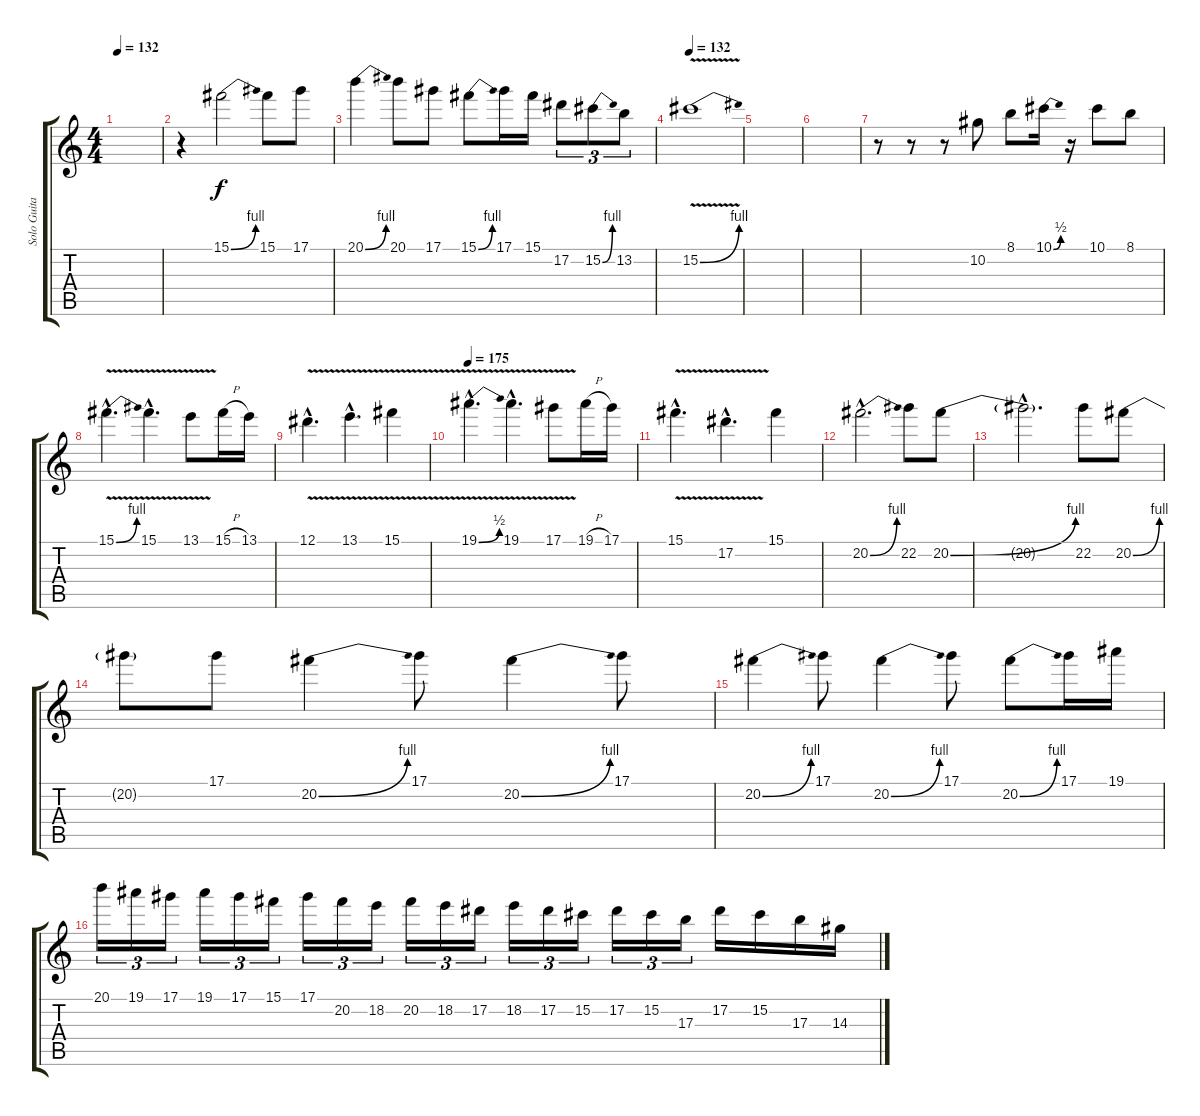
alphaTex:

\track ("Solo Guitar" "Solo Guita") {instrument distortionguitar}
\staff {score tabs}
\tuning (Eb4 Bb3 Gb3 Db3 Ab2 Eb2) {hide}
\ts (4 4)
\tempo 132
\clef g2
\ks c
|
r.4 15.1{be (bend 0 0 60 4)}.2 15.1.8 17.1.8 |
20.1{be (bend 0 0 60 4)}.4 20.1.8 17.1.8 15.1{be (bend 0 0 60 4)}.8 17.1.16 15.1.16 17.2.8{tu (3 2)} 15.2{be (bend 0 0 60 4)}.8{tu (3 2)} 13.2.8{tu (3 2)} |
\tempo 132
15.2{be (bend 0 0 60 4) v}.1 |
|
|
r.8 r.8 r.8 10.2.8 8.1.8 10.1{be (bend 0 0 60 2)}.16 r.16 10.1.8 8.1.8 |
15.1{be (bend 0 0 60 4) v hac}.4{d} 15.1{v hac}.4{d} 13.1{v}.8 15.1{h}.16 13.1.16 |
12.1{v hac}.4{d} 13.1{v hac}.4{d} 15.1{v}.4 |
\tempo 175
19.1{be (bend 0 0 60 2) v hac}.4{d} 19.1{v hac}.4{d} 17.1{v}.8 19.1{h}.16 17.1.16 |
15.1{v hac}.4{d} 17.2{v hac}.4{d} 15.1.4 |
20.2{be (bend 0 0 60 4) hac}.2{d} 22.2.8 20.2{be (bend 0 0 60 4)}.8 |
20.2{hac t}.2{d} 22.2.8 20.2{be (bend 0 0 60 4)}.8 |
20.2{t}.8 17.1.8 20.2{be (bend 0 0 60 4)}.4 17.1.8 20.2{be (bend 0 0 60 4)}.4 17.1.8 |
20.2{be (bend 0 0 60 4)}.4 17.1.8 20.2{be (bend 0 0 60 4)}.4 17.1.8 20.2{be (bend 0 0 60 4)}.8 17.1.16 19.1.16 |
20.1.16{tu (3 2)} 19.1.16{tu (3 2)} 17.1.16{tu (3 2)} 19.1.16{tu (3 2)} 17.1.16{tu (3 2)} 15.1.16{tu (3 2)} 17.1.16{tu (3 2)} 20.2.16{tu (3 2)} 18.2.16{tu (3 2)} 20.2.16{tu (3 2)} 18.2.16{tu (3 2)} 17.2.16{tu (3 2)} 18.2.16{tu (3 2)} 17.2.16{tu (3 2)} 15.2.16{tu (3 2)} 17.2.16{tu (3 2)} 15.2.16{tu (3 2)} 17.3.16{tu (3 2)} 17.2.16 15.2.16 17.3.16 14.3.16
